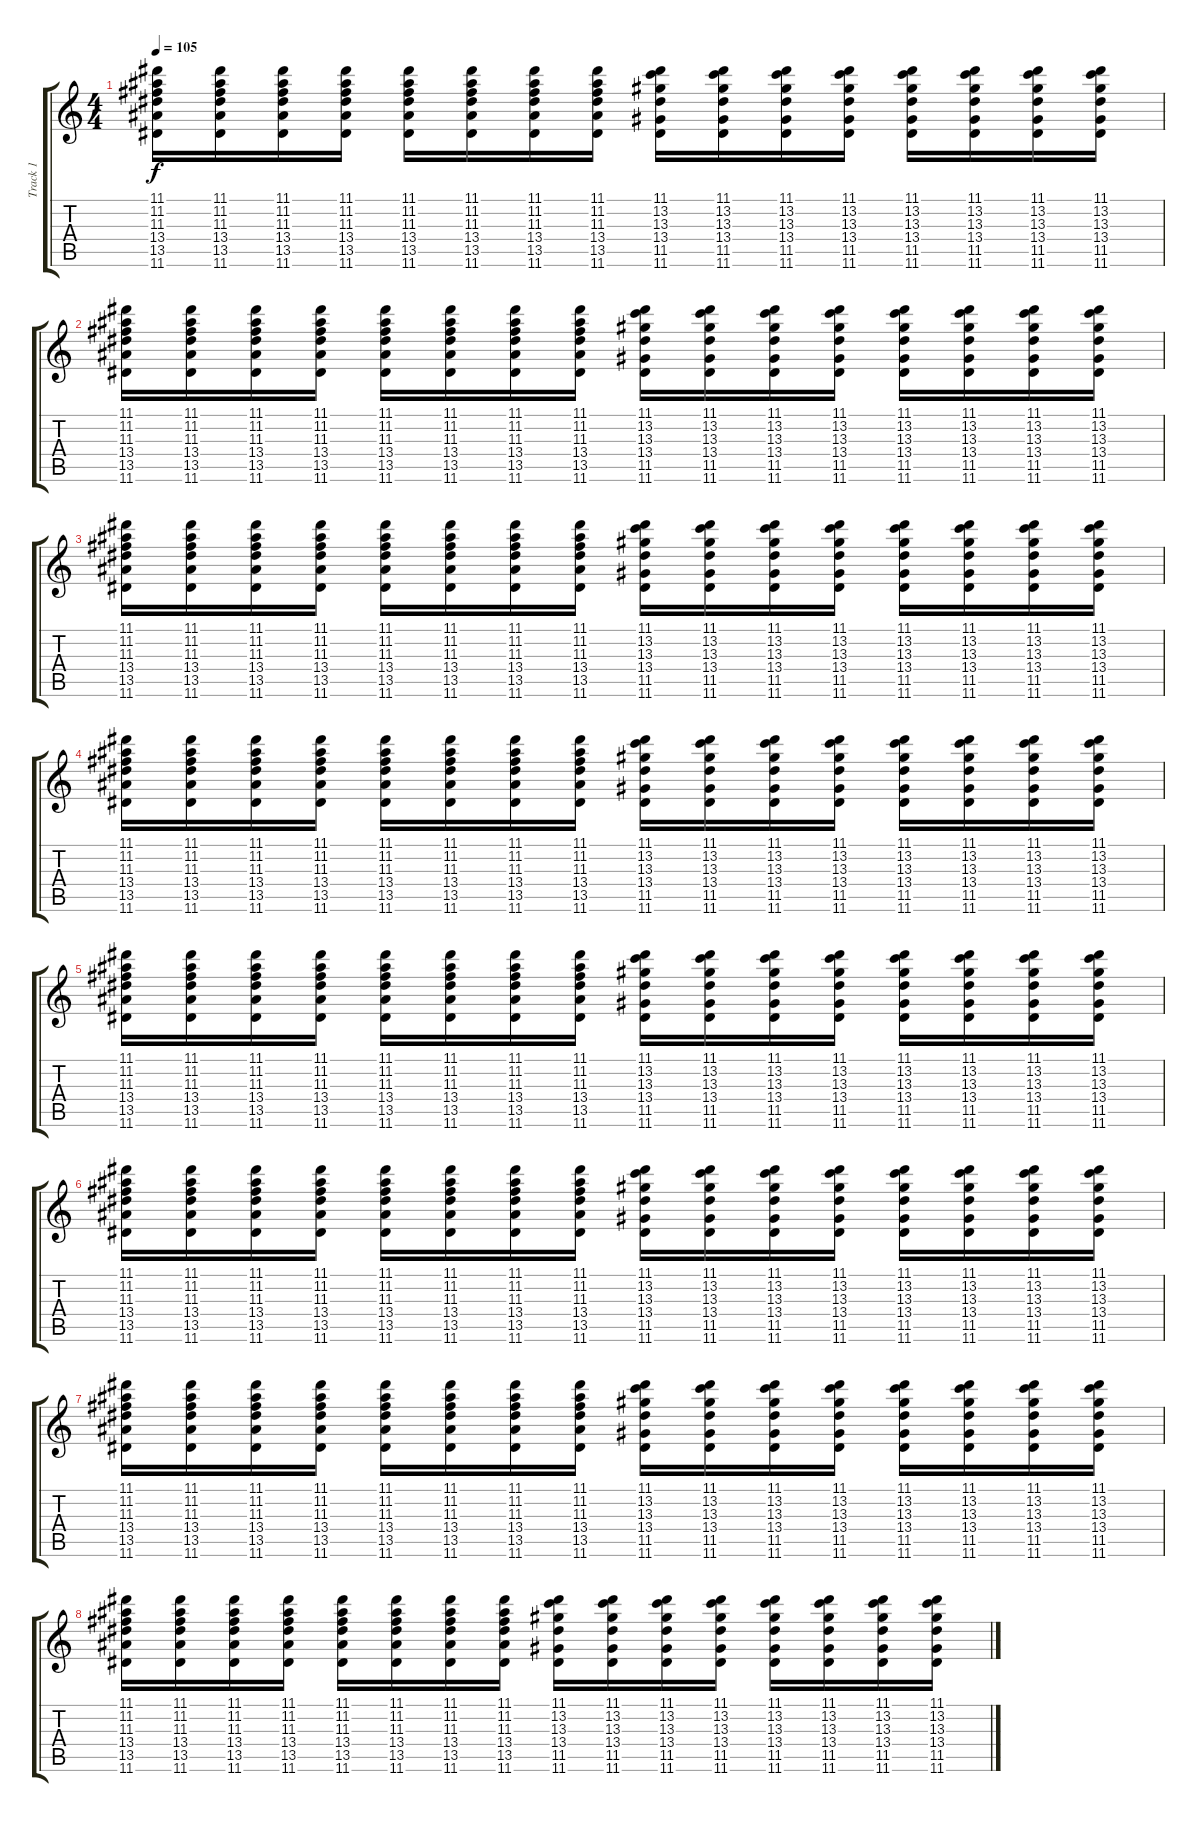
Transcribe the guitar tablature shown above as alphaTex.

\track ("Track 1" "Track 1") {instrument overdrivenguitar}
\staff {score tabs}
\tuning (E4 B3 G3 D3 A2 E2) {hide}
\ts (4 4)
\tempo 105
\clef g2
\ks c
(11.1 11.2 11.3 13.4 13.5 11.6).16{dy f} (11.1 11.2 11.3 13.4 13.5 11.6).16 (11.1 11.2 11.3 13.4 13.5 11.6).16 (11.1 11.2 11.3 13.4 13.5 11.6).16 (11.1 11.2 11.3 13.4 13.5 11.6).16 (11.1 11.2 11.3 13.4 13.5 11.6).16 (11.1 11.2 11.3 13.4 13.5 11.6).16 (11.1 11.2 11.3 13.4 13.5 11.6).16 (11.1 13.2 13.3 13.4 11.5 11.6).16 (11.1 13.2 13.3 13.4 11.5 11.6).16 (11.1 13.2 13.3 13.4 11.5 11.6).16 (11.1 13.2 13.3 13.4 11.5 11.6).16 (11.1 13.2 13.3 13.4 11.5 11.6).16 (11.1 13.2 13.3 13.4 11.5 11.6).16 (11.1 13.2 13.3 13.4 11.5 11.6).16 (11.1 13.2 13.3 13.4 11.5 11.6).16 |
(11.1 11.2 11.3 13.4 13.5 11.6).16 (11.1 11.2 11.3 13.4 13.5 11.6).16 (11.1 11.2 11.3 13.4 13.5 11.6).16 (11.1 11.2 11.3 13.4 13.5 11.6).16 (11.1 11.2 11.3 13.4 13.5 11.6).16 (11.1 11.2 11.3 13.4 13.5 11.6).16 (11.1 11.2 11.3 13.4 13.5 11.6).16 (11.1 11.2 11.3 13.4 13.5 11.6).16 (11.1 13.2 13.3 13.4 11.5 11.6).16 (11.1 13.2 13.3 13.4 11.5 11.6).16 (11.1 13.2 13.3 13.4 11.5 11.6).16 (11.1 13.2 13.3 13.4 11.5 11.6).16 (11.1 13.2 13.3 13.4 11.5 11.6).16 (11.1 13.2 13.3 13.4 11.5 11.6).16 (11.1 13.2 13.3 13.4 11.5 11.6).16 (11.1 13.2 13.3 13.4 11.5 11.6).16 |
(11.1 11.2 11.3 13.4 13.5 11.6).16 (11.1 11.2 11.3 13.4 13.5 11.6).16 (11.1 11.2 11.3 13.4 13.5 11.6).16 (11.1 11.2 11.3 13.4 13.5 11.6).16 (11.1 11.2 11.3 13.4 13.5 11.6).16 (11.1 11.2 11.3 13.4 13.5 11.6).16 (11.1 11.2 11.3 13.4 13.5 11.6).16 (11.1 11.2 11.3 13.4 13.5 11.6).16 (11.1 13.2 13.3 13.4 11.5 11.6).16 (11.1 13.2 13.3 13.4 11.5 11.6).16 (11.1 13.2 13.3 13.4 11.5 11.6).16 (11.1 13.2 13.3 13.4 11.5 11.6).16 (11.1 13.2 13.3 13.4 11.5 11.6).16 (11.1 13.2 13.3 13.4 11.5 11.6).16 (11.1 13.2 13.3 13.4 11.5 11.6).16 (11.1 13.2 13.3 13.4 11.5 11.6).16 |
(11.1 11.2 11.3 13.4 13.5 11.6).16 (11.1 11.2 11.3 13.4 13.5 11.6).16 (11.1 11.2 11.3 13.4 13.5 11.6).16 (11.1 11.2 11.3 13.4 13.5 11.6).16 (11.1 11.2 11.3 13.4 13.5 11.6).16 (11.1 11.2 11.3 13.4 13.5 11.6).16 (11.1 11.2 11.3 13.4 13.5 11.6).16 (11.1 11.2 11.3 13.4 13.5 11.6).16 (11.1 13.2 13.3 13.4 11.5 11.6).16 (11.1 13.2 13.3 13.4 11.5 11.6).16 (11.1 13.2 13.3 13.4 11.5 11.6).16 (11.1 13.2 13.3 13.4 11.5 11.6).16 (11.1 13.2 13.3 13.4 11.5 11.6).16 (11.1 13.2 13.3 13.4 11.5 11.6).16 (11.1 13.2 13.3 13.4 11.5 11.6).16 (11.1 13.2 13.3 13.4 11.5 11.6).16 |
(11.1 11.2 11.3 13.4 13.5 11.6).16 (11.1 11.2 11.3 13.4 13.5 11.6).16 (11.1 11.2 11.3 13.4 13.5 11.6).16 (11.1 11.2 11.3 13.4 13.5 11.6).16 (11.1 11.2 11.3 13.4 13.5 11.6).16 (11.1 11.2 11.3 13.4 13.5 11.6).16 (11.1 11.2 11.3 13.4 13.5 11.6).16 (11.1 11.2 11.3 13.4 13.5 11.6).16 (11.1 13.2 13.3 13.4 11.5 11.6).16 (11.1 13.2 13.3 13.4 11.5 11.6).16 (11.1 13.2 13.3 13.4 11.5 11.6).16 (11.1 13.2 13.3 13.4 11.5 11.6).16 (11.1 13.2 13.3 13.4 11.5 11.6).16 (11.1 13.2 13.3 13.4 11.5 11.6).16 (11.1 13.2 13.3 13.4 11.5 11.6).16 (11.1 13.2 13.3 13.4 11.5 11.6).16 |
(11.1 11.2 11.3 13.4 13.5 11.6).16 (11.1 11.2 11.3 13.4 13.5 11.6).16 (11.1 11.2 11.3 13.4 13.5 11.6).16 (11.1 11.2 11.3 13.4 13.5 11.6).16 (11.1 11.2 11.3 13.4 13.5 11.6).16 (11.1 11.2 11.3 13.4 13.5 11.6).16 (11.1 11.2 11.3 13.4 13.5 11.6).16 (11.1 11.2 11.3 13.4 13.5 11.6).16 (11.1 13.2 13.3 13.4 11.5 11.6).16 (11.1 13.2 13.3 13.4 11.5 11.6).16 (11.1 13.2 13.3 13.4 11.5 11.6).16 (11.1 13.2 13.3 13.4 11.5 11.6).16 (11.1 13.2 13.3 13.4 11.5 11.6).16 (11.1 13.2 13.3 13.4 11.5 11.6).16 (11.1 13.2 13.3 13.4 11.5 11.6).16 (11.1 13.2 13.3 13.4 11.5 11.6).16 |
(11.1 11.2 11.3 13.4 13.5 11.6).16 (11.1 11.2 11.3 13.4 13.5 11.6).16 (11.1 11.2 11.3 13.4 13.5 11.6).16 (11.1 11.2 11.3 13.4 13.5 11.6).16 (11.1 11.2 11.3 13.4 13.5 11.6).16 (11.1 11.2 11.3 13.4 13.5 11.6).16 (11.1 11.2 11.3 13.4 13.5 11.6).16 (11.1 11.2 11.3 13.4 13.5 11.6).16 (11.1 13.2 13.3 13.4 11.5 11.6).16 (11.1 13.2 13.3 13.4 11.5 11.6).16 (11.1 13.2 13.3 13.4 11.5 11.6).16 (11.1 13.2 13.3 13.4 11.5 11.6).16 (11.1 13.2 13.3 13.4 11.5 11.6).16 (11.1 13.2 13.3 13.4 11.5 11.6).16 (11.1 13.2 13.3 13.4 11.5 11.6).16 (11.1 13.2 13.3 13.4 11.5 11.6).16 |
(11.1 11.2 11.3 13.4 13.5 11.6).16 (11.1 11.2 11.3 13.4 13.5 11.6).16 (11.1 11.2 11.3 13.4 13.5 11.6).16 (11.1 11.2 11.3 13.4 13.5 11.6).16 (11.1 11.2 11.3 13.4 13.5 11.6).16 (11.1 11.2 11.3 13.4 13.5 11.6).16 (11.1 11.2 11.3 13.4 13.5 11.6).16 (11.1 11.2 11.3 13.4 13.5 11.6).16 (11.1 13.2 13.3 13.4 11.5 11.6).16 (11.1 13.2 13.3 13.4 11.5 11.6).16 (11.1 13.2 13.3 13.4 11.5 11.6).16 (11.1 13.2 13.3 13.4 11.5 11.6).16 (11.1 13.2 13.3 13.4 11.5 11.6).16 (11.1 13.2 13.3 13.4 11.5 11.6).16 (11.1 13.2 13.3 13.4 11.5 11.6).16 (11.1 13.2 13.3 13.4 11.5 11.6).16
